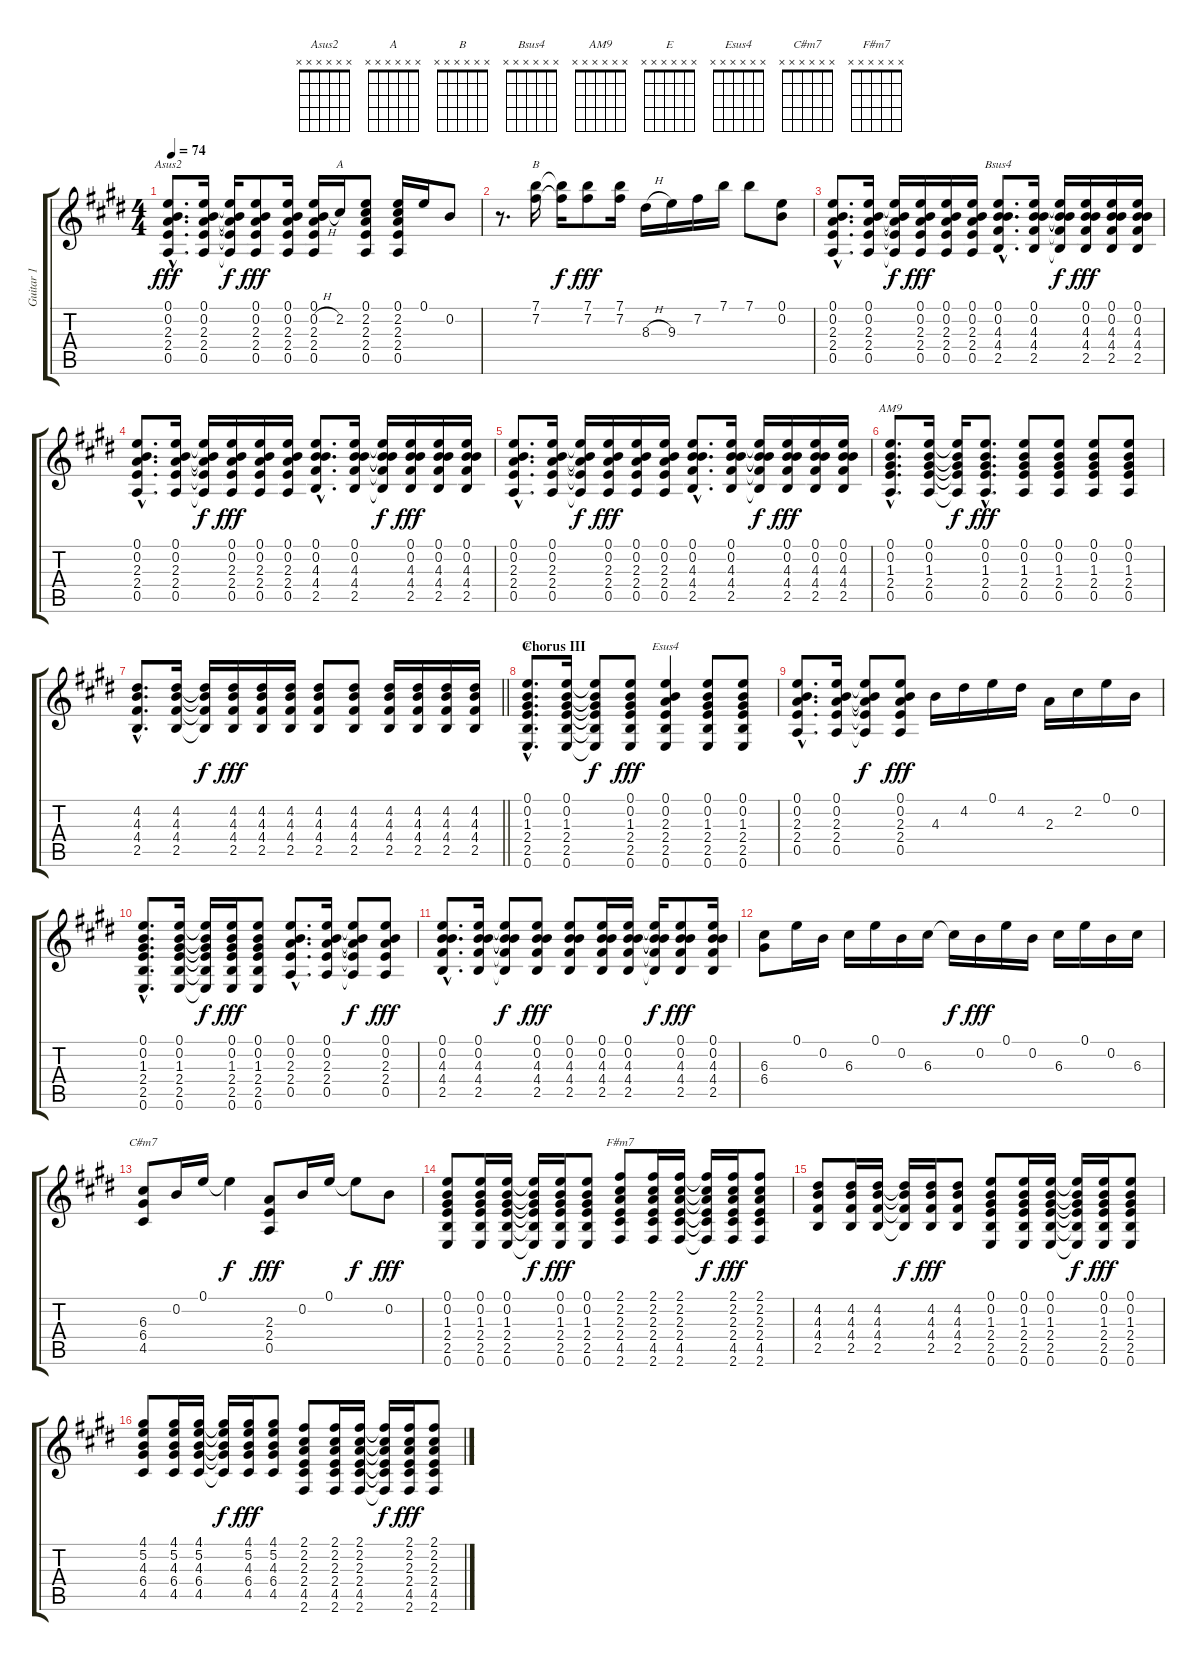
\track ("Guitar 1" "Guitar 1") {instrument acousticguitarsteel}
\staff {score tabs}
\tuning (E4 B3 G3 D3 A2 E2) {hide}
\chord ("Asus2" x x x x x x)
\chord ("A" x x x x x x)
\chord ("B" x x x x x x)
\chord ("Bsus4" x x x x x x)
\chord ("AM9" x x x x x x)
\chord ("E" x x x x x x)
\chord ("Esus4" x x x x x x)
\chord ("C#m7" x x x x x x)
\chord ("F#m7" x x x x x x)
\ts (4 4)
\tempo 74
\clef g2
\ks e
(0.1{hac} 0.2{hac} 2.3{hac} 2.4{hac} 0.5{hac}).8{d ch "Asus2" dy fff} (0.1 0.2 2.3 2.4 0.5).16 (0.1{t} 0.2{t} 2.3{t} 2.4{t} 0.5{t}).16{dy f} (0.1 0.2 2.3 2.4 0.5).8{dy fff} (0.1 0.2 2.3 2.4 0.5).16 (0.1 0.2{h} 2.3 2.4 0.5).16 2.2.16{ch "A"} (0.1 2.2 2.3 2.4 0.5).8 (0.1 2.2 2.3 2.4 0.5).16 0.1.16 0.2.8 |
r.8{d} (7.1 7.2).16{ch "B"} (7.1{t} 7.2{t}).16{dy f} (7.1 7.2).8{dy fff} (7.1 7.2).16 8.3{h}.16 9.3.16 7.2.16 7.1.16 7.1.8 (0.1 0.2).8 |
(0.1{hac} 0.2{hac} 2.3{hac} 2.4{hac} 0.5{hac}).8{d} (0.1 0.2 2.3 2.4 0.5).16 (0.1{t} 0.2{t} 2.3{t} 2.4{t} 0.5{t}).16{dy f} (0.1 0.2 2.3 2.4 0.5).16{dy fff} (0.1 0.2 2.3 2.4 0.5).16 (0.1 0.2 2.3 2.4 0.5).16 (0.1{hac} 0.2{hac} 4.3{hac} 4.4{hac} 2.5{hac}).8{d ch "Bsus4"} (0.1 0.2 4.3 4.4 2.5).16 (0.1{t} 0.2{t} 4.3{t} 4.4{t} 2.5{t}).16{dy f} (0.1 0.2 4.3 4.4 2.5).16{dy fff} (0.1 0.2 4.3 4.4 2.5).16 (0.1 0.2 4.3 4.4 2.5).16 |
(0.1{hac} 0.2{hac} 2.3{hac} 2.4{hac} 0.5{hac}).8{d} (0.1 0.2 2.3 2.4 0.5).16 (0.1{t} 0.2{t} 2.3{t} 2.4{t} 0.5{t}).16{dy f} (0.1 0.2 2.3 2.4 0.5).16{dy fff} (0.1 0.2 2.3 2.4 0.5).16 (0.1 0.2 2.3 2.4 0.5).16 (0.1{hac} 0.2{hac} 4.3{hac} 4.4{hac} 2.5{hac}).8{d} (0.1 0.2 4.3 4.4 2.5).16 (0.1{t} 0.2{t} 4.3{t} 4.4{t} 2.5{t}).16{dy f} (0.1 0.2 4.3 4.4 2.5).16{dy fff} (0.1 0.2 4.3 4.4 2.5).16 (0.1 0.2 4.3 4.4 2.5).16 |
(0.1{hac} 0.2{hac} 2.3{hac} 2.4{hac} 0.5{hac}).8{d} (0.1 0.2 2.3 2.4 0.5).16 (0.1{t} 0.2{t} 2.3{t} 2.4{t} 0.5{t}).16{dy f} (0.1 0.2 2.3 2.4 0.5).16{dy fff} (0.1 0.2 2.3 2.4 0.5).16 (0.1 0.2 2.3 2.4 0.5).16 (0.1{hac} 0.2{hac} 4.3{hac} 4.4{hac} 2.5{hac}).8{d} (0.1 0.2 4.3 4.4 2.5).16 (0.1{t} 0.2{t} 4.3{t} 4.4{t} 2.5{t}).16{dy f} (0.1 0.2 4.3 4.4 2.5).16{dy fff} (0.1 0.2 4.3 4.4 2.5).16 (0.1 0.2 4.3 4.4 2.5).16 |
(0.1{hac} 0.2{hac} 1.3{hac} 2.4{hac} 0.5{hac}).8{d ch "AM9"} (0.1 0.2 1.3 2.4 0.5).16 (0.1{t} 0.2{t} 1.3{t} 2.4{t} 0.5{t}).16{dy f} (0.1{hac} 0.2{hac} 1.3{hac} 2.4{hac} 0.5{hac}).8{d dy fff} (0.1 0.2 1.3 2.4 0.5).8 (0.1 0.2 1.3 2.4 0.5).8 (0.1 0.2 1.3 2.4 0.5).8 (0.1 0.2 1.3 2.4 0.5).8 |
\barLineRight lightlight
(4.2{hac} 4.3{hac} 4.4{hac} 2.5{hac}).8{d} (4.2 4.3 4.4 2.5).16 (4.2{t} 4.3{t} 4.4{t} 2.5{t}).16{dy f} (4.2 4.3 4.4 2.5).16{dy fff} (4.2 4.3 4.4 2.5).16 (4.2 4.3 4.4 2.5).16 (4.2 4.3 4.4 2.5).8 (4.2 4.3 4.4 2.5).8 (4.2 4.3 4.4 2.5).16 (4.2 4.3 4.4 2.5).16 (4.2 4.3 4.4 2.5).16 (4.2 4.3 4.4 2.5).16 |
\section ("" "Chorus III")
(0.1{hac} 0.2{hac} 1.3{hac} 2.4{hac} 2.5{hac} 0.6{hac}).8{d ch "E"} (0.1 0.2 1.3 2.4 2.5 0.6).16 (0.1{t} 0.2{t} 1.3{t} 2.4{t} 2.5{t} 0.6{t}).8{dy f} (0.1 0.2 1.3 2.4 2.5 0.6).8{dy fff} (0.1 0.2 2.3 2.4 2.5 0.6).4{ch "Esus4"} (0.1 0.2 1.3 2.4 2.5 0.6).8 (0.1 0.2 1.3 2.4 2.5 0.6).8 |
(0.1{hac} 0.2{hac} 2.3{hac} 2.4{hac} 0.5{hac}).8{d} (0.1 0.2 2.3 2.4 0.5).16 (0.1{t} 0.2{t} 2.3{t} 2.4{t} 0.5{t}).8{dy f} (0.1 0.2 2.3 2.4 0.5).8{dy fff} 4.3.16 4.2.16 0.1.16 4.2.16 2.3.16 2.2.16 0.1.16 0.2.16 |
(0.1{hac} 0.2{hac} 1.3{hac} 2.4{hac} 2.5{hac} 0.6{hac}).8{d} (0.1 0.2 1.3 2.4 2.5 0.6).16 (0.1{t} 0.2{t} 1.3{t} 2.4{t} 2.5{t} 0.6{t}).16{dy f} (0.1 0.2 1.3 2.4 2.5 0.6).16{dy fff} (0.1 0.2 1.3 2.4 2.5 0.6).8 (0.1{hac} 0.2{hac} 2.3{hac} 2.4{hac} 0.5{hac}).8{d} (0.1 0.2 2.3 2.4 0.5).16 (0.1{t} 0.2{t} 2.3{t} 2.4{t} 0.5{t}).8{dy f} (0.1 0.2 2.3 2.4 0.5).8{dy fff} |
(0.1{hac} 0.2{hac} 4.3{hac} 4.4{hac} 2.5{hac}).8{d} (0.1 0.2 4.3 4.4 2.5).16 (0.1{t} 0.2{t} 4.3{t} 4.4{t} 2.5{t}).8{dy f} (0.1 0.2 4.3 4.4 2.5).8{dy fff} (0.1 0.2 4.3 4.4 2.5).8 (0.1 0.2 4.3 4.4 2.5).16 (0.1 0.2 4.3 4.4 2.5).16 (0.1{t} 0.2{t} 4.3{t} 4.4{t} 2.5{t}).16{dy f} (0.1 0.2 4.3 4.4 2.5).8{dy fff} (0.1 0.2 4.3 4.4 2.5).16 |
(6.3 6.4).8 0.1.16 0.2.16 6.3.16 0.1.16 0.2.16 6.3.16 6.3{t}.16{dy f} 0.2.16{dy fff} 0.1.16 0.2.16 6.3.16 0.1.16 0.2.16 6.3.16 |
(6.3 6.4 4.5).8{ch "C#m7"} 0.2.16 0.1.16 0.1{t}.4{dy f} (2.3 2.4 0.5).8{dy fff} 0.2.16 0.1.16 0.1{t}.8{dy f} 0.2.8{dy fff} |
(0.1 0.2 1.3 2.4 2.5 0.6).8 (0.1 0.2 1.3 2.4 2.5 0.6).16 (0.1 0.2 1.3 2.4 2.5 0.6).16 (0.1{t} 0.2{t} 1.3{t} 2.4{t} 2.5{t} 0.6{t}).16{dy f} (0.1 0.2 1.3 2.4 2.5 0.6).16{dy fff} (0.1 0.2 1.3 2.4 2.5 0.6).8 (2.1 2.2 2.3 2.4 4.5 2.6).8{ch "F#m7"} (2.1 2.2 2.3 2.4 4.5 2.6).16 (2.1 2.2 2.3 2.4 4.5 2.6).16 (2.1{t} 2.2{t} 2.3{t} 2.4{t} 4.5{t} 2.6{t}).16{dy f} (2.1 2.2 2.3 2.4 4.5 2.6).16{dy fff} (2.1 2.2 2.3 2.4 4.5 2.6).8 |
(4.2 4.3 4.4 2.5).8 (4.2 4.3 4.4 2.5).16 (4.2 4.3 4.4 2.5).16 (4.2{t} 4.3{t} 4.4{t} 2.5{t}).16{dy f} (4.2 4.3 4.4 2.5).16{dy fff} (4.2 4.3 4.4 2.5).8 (0.1 0.2 1.3 2.4 2.5 0.6).8 (0.1 0.2 1.3 2.4 2.5 0.6).16 (0.1 0.2 1.3 2.4 2.5 0.6).16 (0.1{t} 0.2{t} 1.3{t} 2.4{t} 2.5{t} 0.6{t}).16{dy f} (0.1 0.2 1.3 2.4 2.5 0.6).16{dy fff} (0.1 0.2 1.3 2.4 2.5 0.6).8 |
(4.1 5.2 4.3 6.4 4.5).8 (4.1 5.2 4.3 6.4 4.5).16 (4.1 5.2 4.3 6.4 4.5).16 (4.1{t} 5.2{t} 4.3{t} 6.4{t} 4.5{t}).16{dy f} (4.1 5.2 4.3 6.4 4.5).16{dy fff} (4.1 5.2 4.3 6.4 4.5).8 (2.1 2.2 2.3 2.4 4.5 2.6).8 (2.1 2.2 2.3 2.4 4.5 2.6).16 (2.1 2.2 2.3 2.4 4.5 2.6).16 (2.1{t} 2.2{t} 2.3{t} 2.4{t} 4.5{t} 2.6{t}).16{dy f} (2.1 2.2 2.3 2.4 4.5 2.6).16{dy fff} (2.1 2.2 2.3 2.4 4.5 2.6).8
